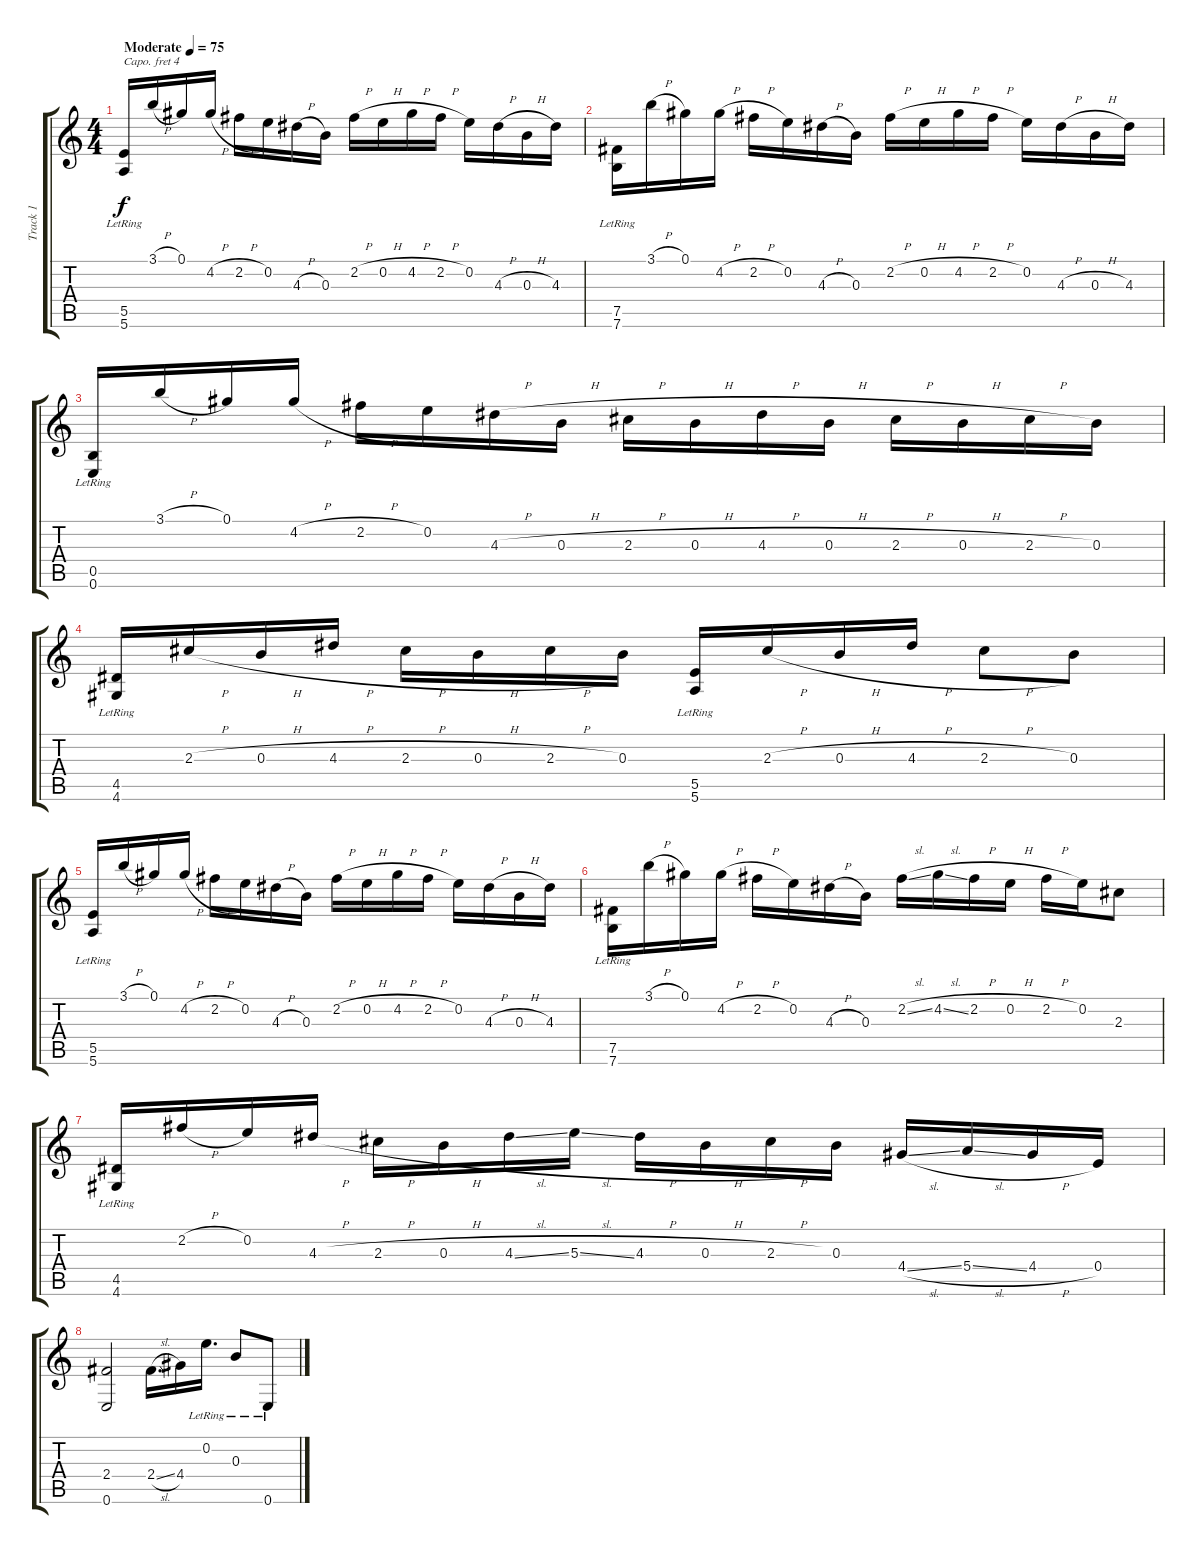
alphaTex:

\track ("Track 1" "Track 1") {instrument acousticguitarsteel}
\staff {score tabs}
\capo 4
\tuning (E4 C4 G3 C3 G2 C2) {hide}
\ts (4 4)
\tempo (75 "Moderate")
\clef g2
\ks c
(5.5{lr} 5.6{lr}).16{dy f instrument acousticguitarsteel} 3.1{h}.16 0.1.16 4.2{h}.16 2.2{h}.16 0.2.16 4.3{h}.16 0.3.16 2.2{h}.16 0.2{h}.16 4.2{h}.16 2.2{h}.16 0.2.16 4.3{h}.16 0.3{h}.16 4.3.16 |
(7.5{lr} 7.6{lr}).16 3.1{h}.16 0.1.16 4.2{h}.16 2.2{h}.16 0.2.16 4.3{h}.16 0.3.16 2.2{h}.16 0.2{h}.16 4.2{h}.16 2.2{h}.16 0.2.16 4.3{h}.16 0.3{h}.16 4.3.16 |
(0.5{lr} 0.6{lr}).16 3.1{h}.16 0.1.16 4.2{h}.16 2.2{h}.16 0.2.16 4.3{h}.16 0.3{h}.16 2.3{h}.16 0.3{h}.16 4.3{h}.16 0.3{h}.16 2.3{h}.16 0.3{h}.16 2.3{h}.16 0.3.16 |
(4.5{lr} 4.6{lr}).16 2.3{h}.16 0.3{h}.16 4.3{h}.16 2.3{h}.16 0.3{h}.16 2.3{h}.16 0.3.16 (5.5{lr} 5.6{lr}).16 2.3{h}.16 0.3{h}.16 4.3{h}.16 2.3{h}.8 0.3.8 |
(5.5{lr} 5.6{lr}).16 3.1{h}.16 0.1.16 4.2{h}.16 2.2{h}.16 0.2.16 4.3{h}.16 0.3.16 2.2{h}.16 0.2{h}.16 4.2{h}.16 2.2{h}.16 0.2.16 4.3{h}.16 0.3{h}.16 4.3.16 |
(7.5{lr} 7.6{lr}).16 3.1{h}.16 0.1.16 4.2{h}.16 2.2{h}.16 0.2.16 4.3{h}.16 0.3.16 2.2{sl}.16 4.2{sl}.16 2.2{h}.16 0.2{h}.16 2.2{h}.16 0.2.16 2.3.8 |
(4.5{lr} 4.6{lr}).16 2.2{h}.16 0.2.16 4.3{h}.16 2.3{h}.16 0.3{h}.16 4.3{sl}.16 5.3{sl}.16 4.3{h}.16 0.3{h}.16 2.3{h}.16 0.3.16 4.4{sl}.16 5.4{sl}.16 4.4{h}.16 0.4.16 |
(2.4 0.6).2 2.4{sl}.16{d} 4.4.16 0.2{lr}.16{d} 0.3{lr}.8 0.6{lr}.8
